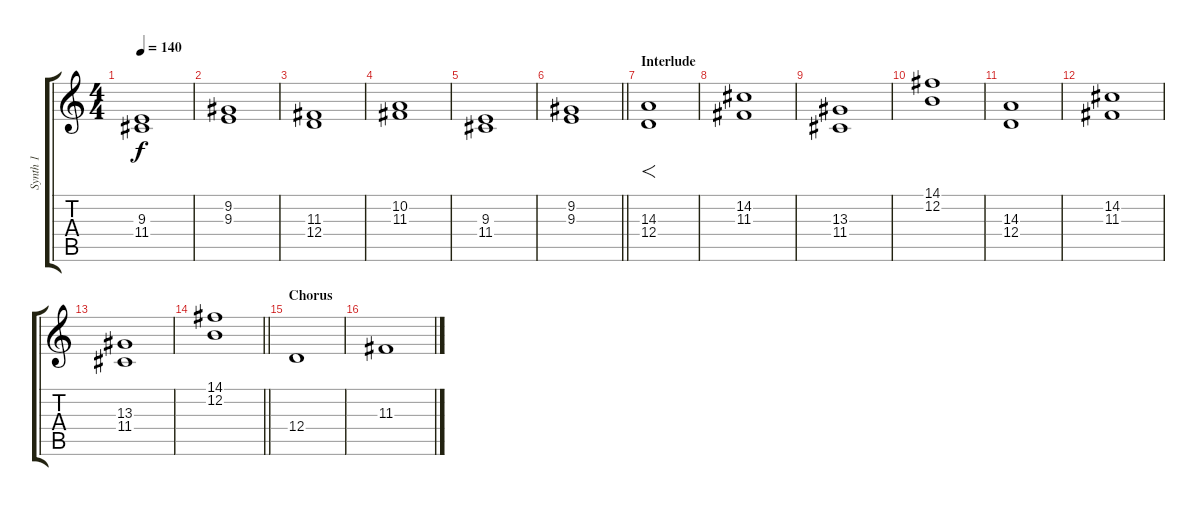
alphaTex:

\track ("Synth 1" "Synth 1") {instrument pad7halo}
\staff {score tabs}
\tuning (E4 B3 G3 D3 A2 E2) {hide}
\ts (4 4)
\tempo 140
\clef g2
\ks c
(9.3 11.4).1{dy f} |
(9.2 9.3).1 |
(11.3 12.4).1 |
(10.2 11.3).1 |
(9.3 11.4).1 |
\barLineRight lightlight
(9.2 9.3).1 |
\section ("" "Interlude")
(14.3 12.4).1{f volume 9 instrument choiraahs} |
(14.2 11.3).1 |
(13.3 11.4).1 |
(14.1 12.2).1 |
(14.3 12.4).1 |
(14.2 11.3).1 |
(13.3 11.4).1 |
\barLineRight lightlight
(14.1 12.2).1 |
\section ("" "Chorus")
12.4.1{volume 7 instrument pad7halo} |
11.3.1
